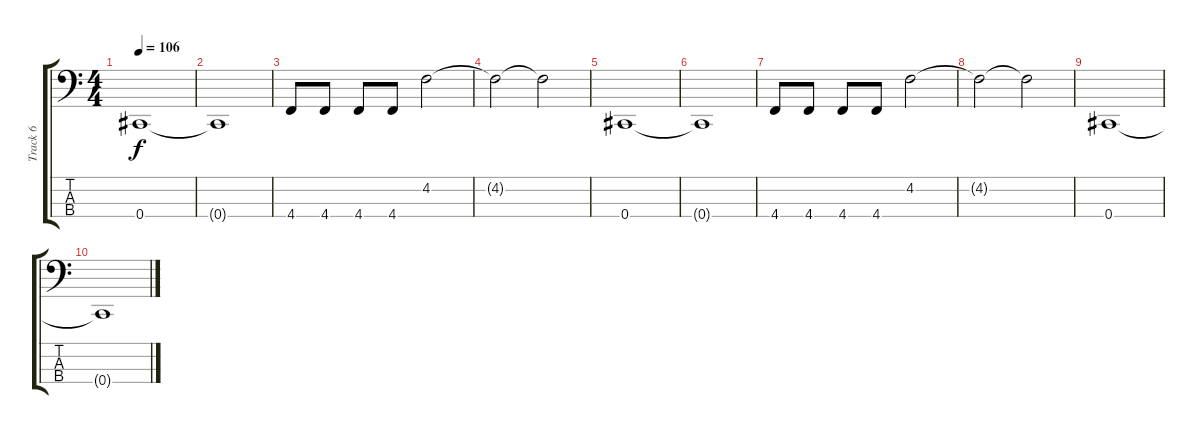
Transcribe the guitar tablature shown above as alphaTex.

\track ("Track 6" "Track 6") {instrument electricbassfinger}
\staff {score tabs}
\tuning (Gb2 Db2 Ab1 Db1) {hide}
\ts (4 4)
\tempo 106
\clef f4
\ks c
0.4.1{dy f} |
0.4{t}.1 |
4.4.8 4.4.8 4.4.8 4.4.8 4.2.2 |
4.2{t}.2 4.2{t}.2 |
0.4.1 |
0.4{t}.1 |
4.4.8 4.4.8 4.4.8 4.4.8 4.2.2 |
4.2{t}.2 4.2{t}.2 |
0.4.1 |
0.4{t}.1
